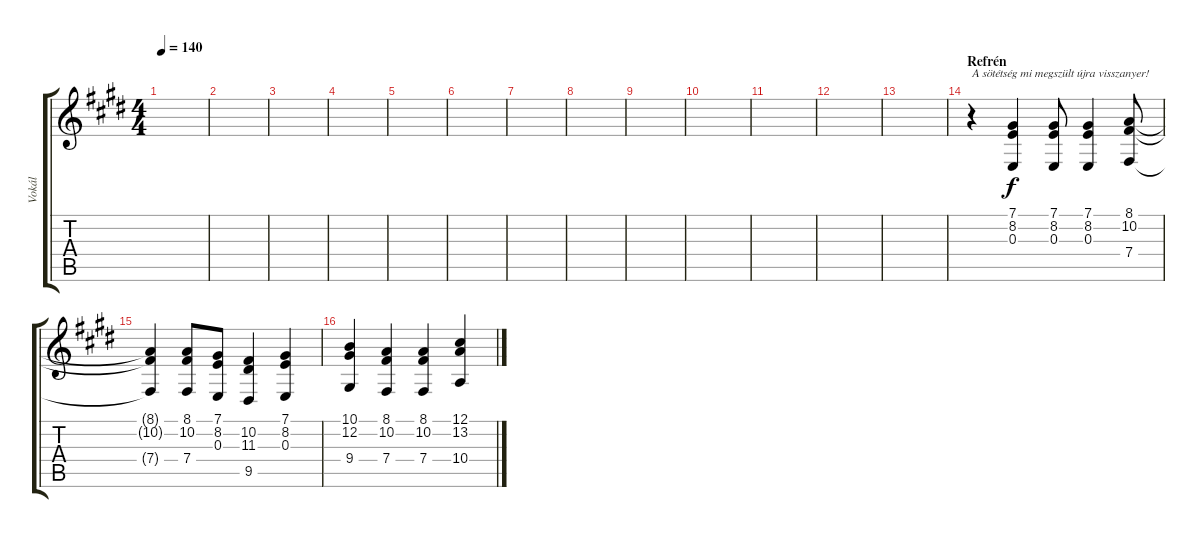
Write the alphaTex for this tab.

\track ("Vokál" "Vokál") {instrument englishhorn}
\staff {score tabs}
\tuning (Db4 Ab3 E3 B2 Gb2 Db2) {hide}
\ts (4 4)
\tempo 140
\clef g2
\ks c#minor
|
|
|
|
|
|
|
|
|
|
|
|
|
\section ("" "Refrén")
r.4{txt "A sötétség mi megszült újra visszanyer!"} (7.1 8.2 0.3).4 (7.1 8.2 0.3).8 (7.1 8.2 0.3).4 (8.1 10.2 7.4).8 |
(8.1{t} 10.2{t} 7.4{t}).4 (8.1 10.2 7.4).8 (7.1 8.2 0.3).8 (10.2 11.3 9.5).4 (7.1 8.2 0.3).4 |
(10.1 12.2 9.4).4 (8.1 10.2 7.4).4 (8.1 10.2 7.4).4 (12.1 13.2 10.4).4
